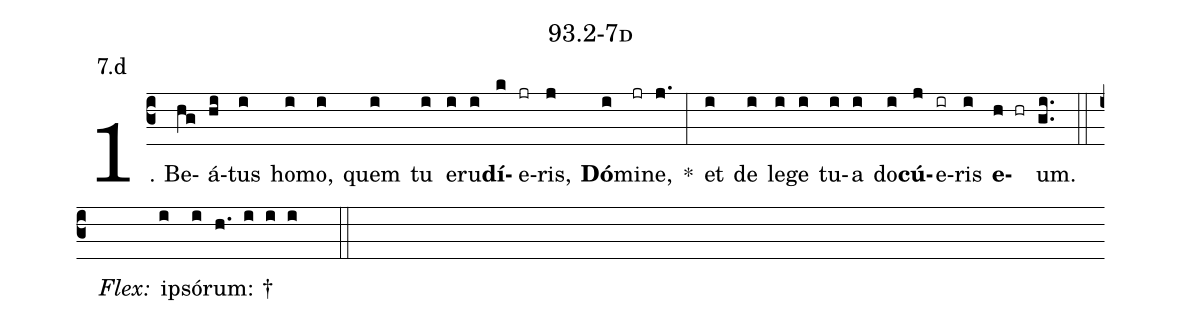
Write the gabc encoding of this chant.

name: 93.2-7d;
annotation: 7.d;
%%
(c3)1. Be(hg)á(hi)tus(i) ho(i)mo,(i) quem(i) tu(i) e(i)ru(i)<b>dí</b>(k)e(jr)ris,(j) <b>Dó</b>(i)mi(jr)ne,(j.) *(:) et(i) de(i) le(i)ge(i) tu(i)a(i) do(i)<b>cú</b>(j)e(ir)ris(i) <b>e</b>(h hr)um.(gi..) (::)
<i>Flex:</i>()  ip(i)só(i)rum: †(h. i i i  ::)

%E(i) u(i) o(j) u(i) a(h) e.(gi..) (::)
